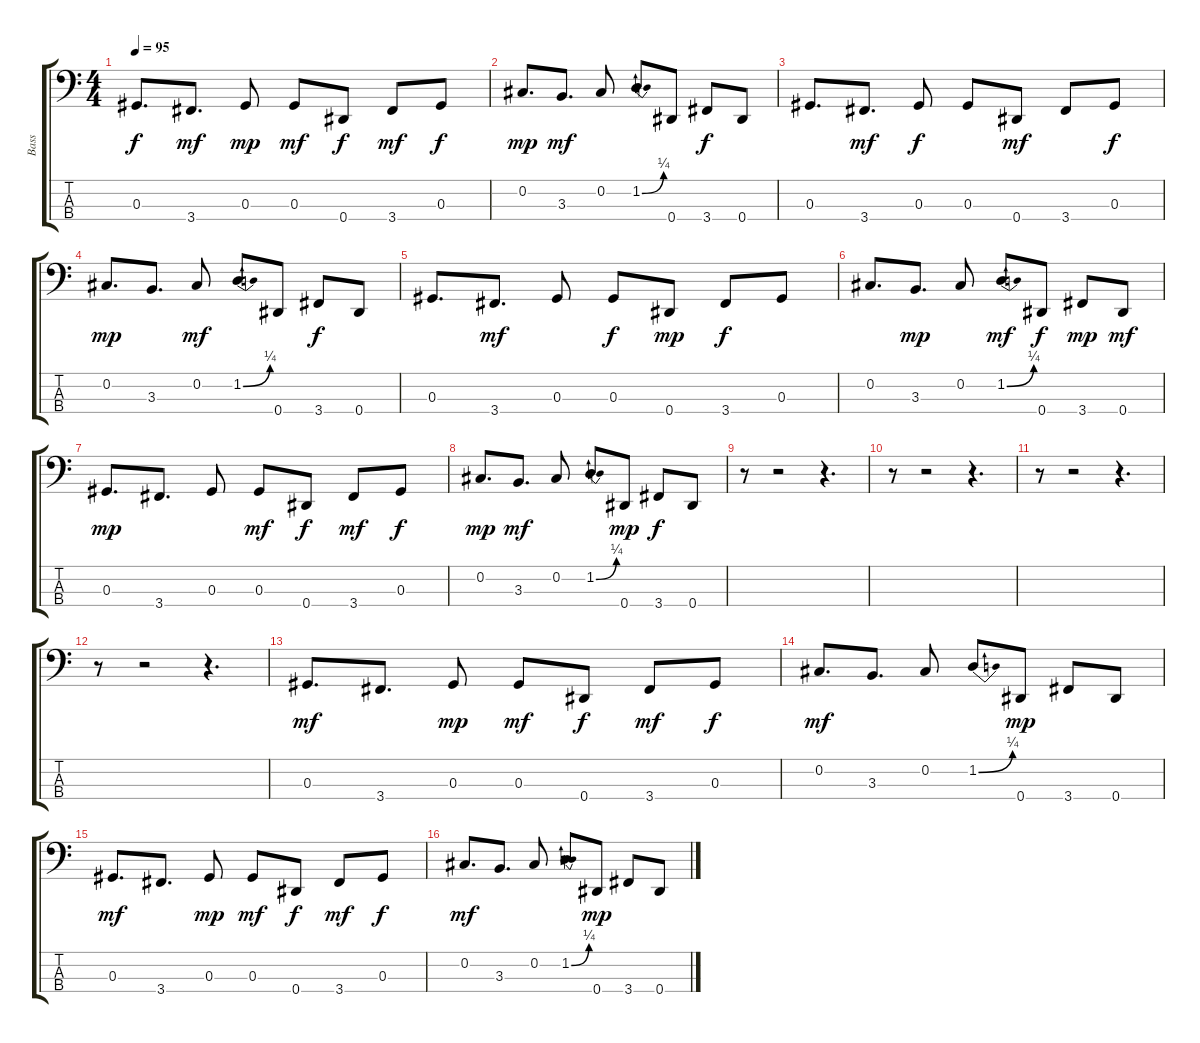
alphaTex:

\track ("Bass" "Bass") {instrument electricbassfinger}
\staff {score tabs}
\tuning (Gb2 Db2 Ab1 Eb1) {hide}
\ts (4 4)
\tempo 95
\clef f4
\ks c
0.3.8{d dy f} 3.4.8{d dy mf} 0.3.8{dy mp} 0.3.8{dy mf} 0.4.8{dy f} 3.4.8{dy mf} 0.3.8{dy f} |
0.2.8{d dy mp} 3.3.8{d dy mf} 0.2.8 1.2{be (bend 0 0 60 1)}.8 0.4.8 3.4.8{dy f} 0.4.8 |
0.3.8{d} 3.4.8{d dy mf} 0.3.8{dy f} 0.3.8 0.4.8{dy mf} 3.4.8 0.3.8{dy f} |
0.2.8{d dy mp} 3.3.8{d} 0.2.8{dy mf} 1.2{be (bend 0 0 60 1)}.8 0.4.8 3.4.8{dy f} 0.4.8 |
0.3.8{d} 3.4.8{d dy mf} 0.3.8 0.3.8{dy f} 0.4.8{dy mp} 3.4.8{dy f} 0.3.8 |
0.2.8{d} 3.3.8{d dy mp} 0.2.8 1.2{be (bend 0 0 60 1)}.8{dy mf} 0.4.8{dy f} 3.4.8{dy mp} 0.4.8{dy mf} |
0.3.8{d dy mp} 3.4.8{d} 0.3.8 0.3.8{dy mf} 0.4.8{dy f} 3.4.8{dy mf} 0.3.8{dy f} |
0.2.8{d dy mp} 3.3.8{d dy mf} 0.2.8 1.2{be (bend 0 0 60 1)}.8 0.4.8{dy mp} 3.4.8{dy f} 0.4.8 |
r.8 r.2 r.4{d} |
r.8 r.2 r.4{d} |
r.8 r.2 r.4{d} |
r.8 r.2 r.4{d} |
0.3.8{d dy mf} 3.4.8{d} 0.3.8{dy mp} 0.3.8{dy mf} 0.4.8{dy f} 3.4.8{dy mf} 0.3.8{dy f} |
0.2.8{d dy mf} 3.3.8{d} 0.2.8 1.2{be (bend 0 0 60 1)}.8 0.4.8{dy mp} 3.4.8 0.4.8 |
0.3.8{d dy mf} 3.4.8{d} 0.3.8{dy mp} 0.3.8{dy mf} 0.4.8{dy f} 3.4.8{dy mf} 0.3.8{dy f} |
0.2.8{d dy mf} 3.3.8{d} 0.2.8 1.2{be (bend 0 0 60 1)}.8 0.4.8{dy mp} 3.4.8 0.4.8
